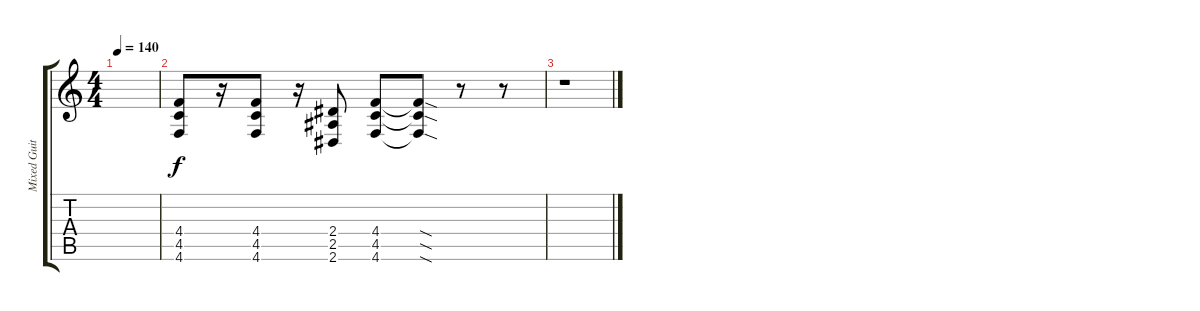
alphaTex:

\track ("Mixed Guitar" "Mixed Guit") {instrument distortionguitar}
\staff {score tabs}
\tuning (Eb4 Bb3 Gb3 Db3 Ab2 Db2) {hide}
\ts (4 4)
\tempo 140
\clef g2
\ks c
|
(4.4 4.5 4.6).8 r.16 (4.4 4.5 4.6).8 r.16 (2.4 2.5 2.6).8 (4.4 4.5 4.6).8 (4.4{sod t} 4.5{sod t} 4.6{sod t}).8 r.8 r.8 |
r.1
